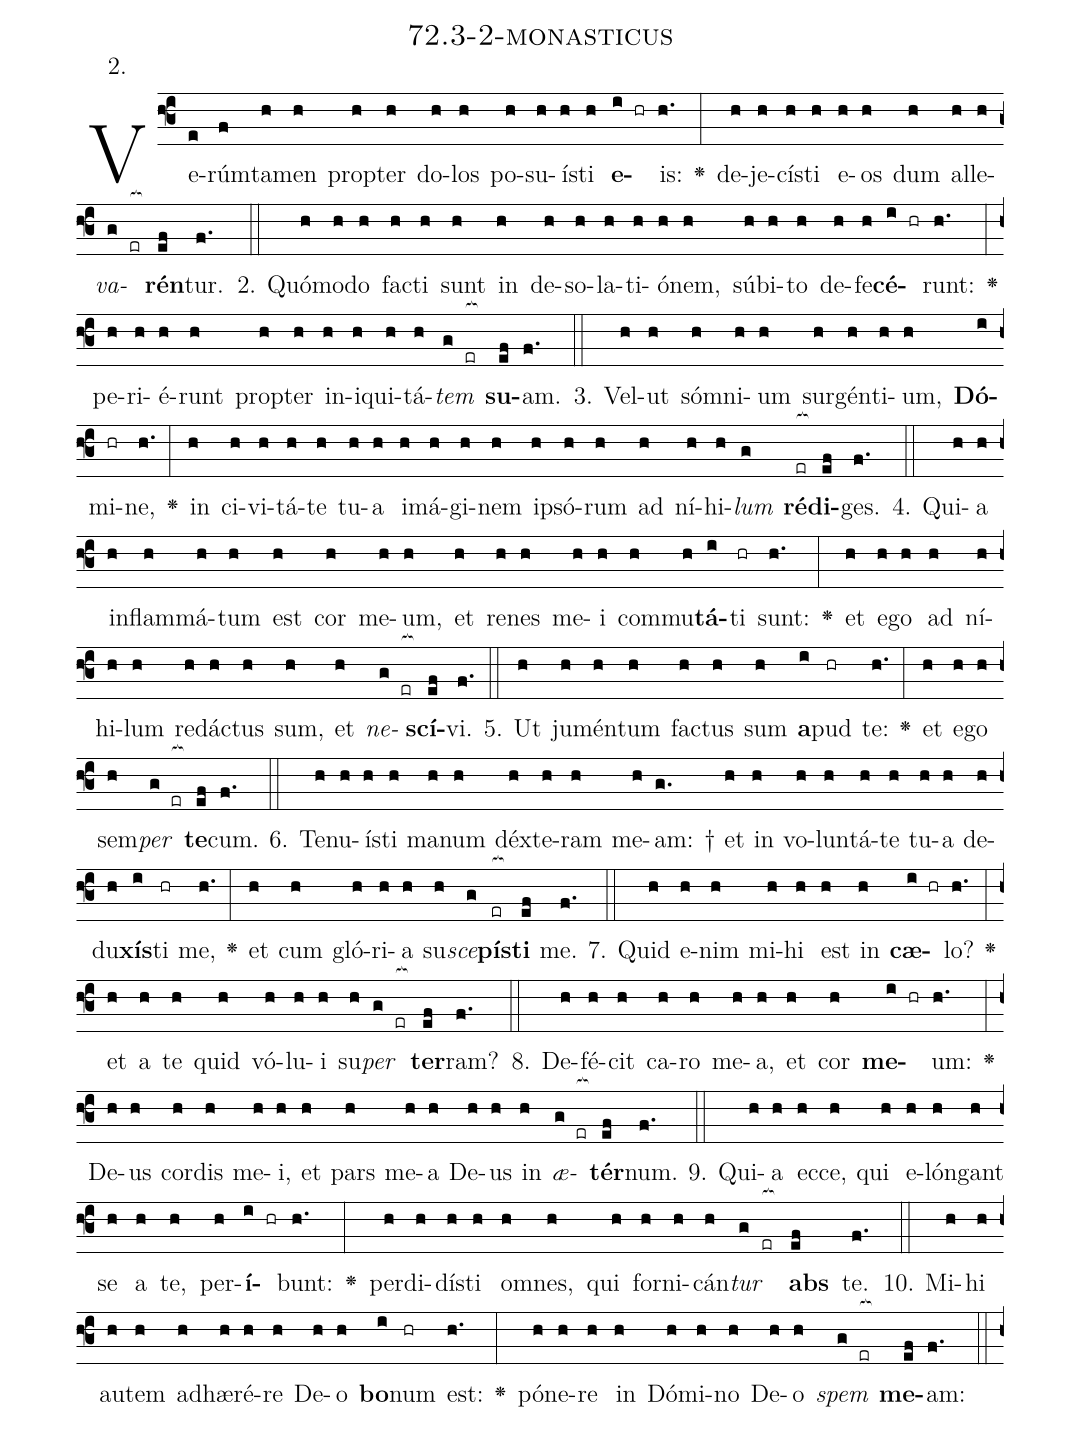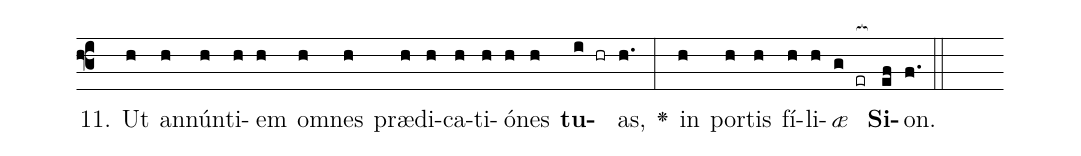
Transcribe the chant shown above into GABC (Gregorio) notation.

name: 72.3-2-monasticus;
annotation: 2.;
%%
(f3)Ve(e)rúm(f)ta(h)men(h) prop(h)ter(h) do(h)los(h) po(h)su(h)ís(h)ti(h) <b>e</b>(i hr)is:(h.) <v>\greheightstar</v>(:) de(h)je(h)cís(h)ti(h) e(h)os(h) dum(h) al(h)le(h)<i>va</i>(g er[ocb:1{])<b>rén</b>(ef[ocb:0}])tur.(f.) (::)
2. Quó(h)mo(h)do(h) fac(h)ti(h) sunt(h) in(h) de(h)so(h)la(h)ti(h)ó(h)nem,(h) súb(h)i(h)to(h) de(h)fe(h)<b>cé</b>(i hr)runt:(h.) <v>\greheightstar</v>(:) pe(h)ri(h)é(h)runt(h) prop(h)ter(h) in(h)i(h)qui(h)tá(h)<i>tem</i>(g er[ocb:1{]) <b>su</b>(ef[ocb:0}])am.(f.) (::)
3. Vel(h)ut(h) sóm(h)ni(h)um(h) sur(h)gén(h)ti(h)um,(h) <b>Dó</b>(i)mi(hr)ne,(h.) <v>\greheightstar</v>(:) in(h) ci(h)vi(h)tá(h)te(h) tu(h)a(h) i(h)má(h)gi(h)nem(h) ip(h)só(h)rum(h) ad(h) ní(h)hi(h)<i>lum</i>(g) <b>réd</b>(er[ocb:1{])<b>i</b>(ef[ocb:0}])ges.(f.) (::)
4. Qui(h)a(h) in(h)flam(h)má(h)tum(h) est(h) cor(h) me(h)um,(h) et(h) re(h)nes(h) me(h)i(h) com(h)mu(h)<b>tá</b>(i)ti(hr) sunt:(h.) <v>\greheightstar</v>(:) et(h) e(h)go(h) ad(h) ní(h)hi(h)lum(h) red(h)ác(h)tus(h) sum,(h) et(h) <i>ne</i>(g er[ocb:1{])<b>scí</b>(ef[ocb:0}])vi.(f.) (::)
5. Ut(h) ju(h)mén(h)tum(h) fac(h)tus(h) sum(h) <b>a</b>(i)pud(hr) te:(h.) <v>\greheightstar</v>(:) et(h) e(h)go(h) sem(h)<i>per</i>(g er[ocb:1{]) <b>te</b>(ef[ocb:0}])cum.(f.) (::)
6. Te(h)nu(h)ís(h)ti(h) ma(h)num(h) déx(h)te(h)ram(h) me(h)am: †(g.) et(h) in(h) vo(h)lun(h)tá(h)te(h) tu(h)a(h) de(h)du(h)<b>xís</b>(i)ti(hr) me,(h.) <v>\greheightstar</v>(:) et(h) cum(h) gló(h)ri(h)a(h) su(h)<i>sce</i>(g)<b>pís</b>(er[ocb:1{])<b>ti</b>(ef[ocb:0}]) me.(f.) (::)
7. Quid(h) e(h)nim(h) mi(h)hi(h) est(h) in(h) <b>cæ</b>(i hr)lo?(h.) <v>\greheightstar</v>(:) et(h) a(h) te(h) quid(h) vó(h)lu(h)i(h) su(h)<i>per</i>(g er[ocb:1{]) <b>ter</b>(ef[ocb:0}])ram?(f.) (::)
8. De(h)fé(h)cit(h) ca(h)ro(h) me(h)a,(h) et(h) cor(h) <b>me</b>(i hr)um:(h.) <v>\greheightstar</v>(:) De(h)us(h) cor(h)dis(h) me(h)i,(h) et(h) pars(h) me(h)a(h) De(h)us(h) in(h) <i>æ</i>(g er[ocb:1{])<b>tér</b>(ef[ocb:0}])num.(f.) (::)
9. Qui(h)a(h) ec(h)ce,(h) qui(h) e(h)lón(h)gant(h) se(h) a(h) te,(h) per(h)<b>í</b>(i hr)bunt:(h.) <v>\greheightstar</v>(:) per(h)di(h)dís(h)ti(h) om(h)nes,(h) qui(h) for(h)ni(h)cán(h)<i>tur</i>(g er[ocb:1{]) <b>abs</b>(ef[ocb:0}]) te.(f.) (::)
10. Mi(h)hi(h) au(h)tem(h) ad(h)hæ(h)ré(h)re(h) De(h)o(h) <b>bo</b>(i)num(hr) est:(h.) <v>\greheightstar</v>(:) pó(h)ne(h)re(h) in(h) Dó(h)mi(h)no(h) De(h)o(h) <i>spem</i>(g er[ocb:1{]) <b>me</b>(ef[ocb:0}])am:(f.) (::)
11. Ut(h) an(h)nún(h)ti(h)em(h) om(h)nes(h) præ(h)di(h)ca(h)ti(h)ó(h)nes(h) <b>tu</b>(i hr)as,(h.) <v>\greheightstar</v>(:) in(h) por(h)tis(h) fí(h)li(h)<i>æ</i>(g er[ocb:1{]) <b>Si</b>(ef[ocb:0}])on.(f.) (::)
